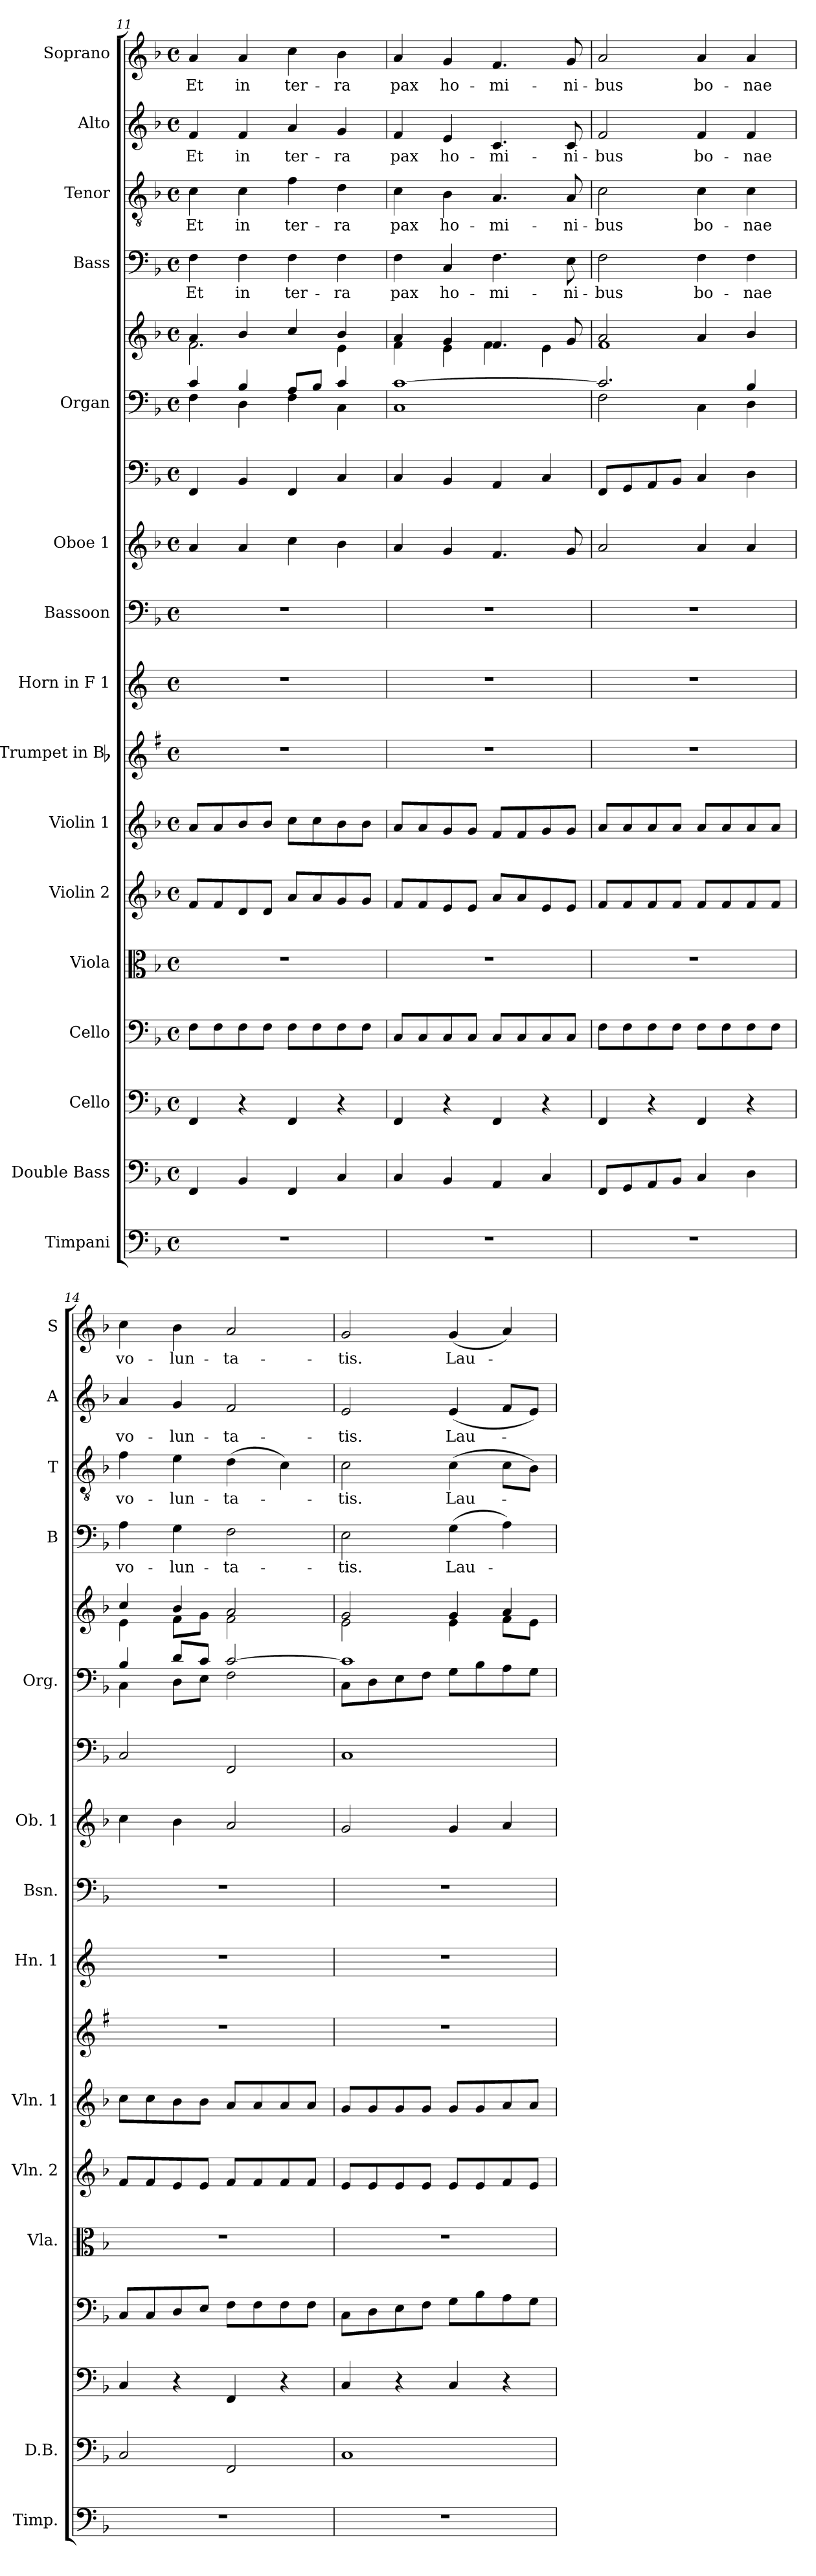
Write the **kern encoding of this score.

**kern	**kern	**kern	**kern	**kern	**kern	**kern	**kern	**kern	**kern	**kern	**kern	**kern	**kern	**kern	**text	**kern	**text	**kern	**text	**kern	**text
*part17	*part16	*part15	*part14	*part13	*part12	*part11	*part10	*part9	*part8	*part7	*part6	*part5	*part5	*part4	*part4	*part3	*part3	*part2	*part2	*part1	*part1
*staff18	*staff17	*staff16	*staff15	*staff14	*staff13	*staff12	*staff11	*staff10	*staff9	*staff8	*staff7	*staff6	*staff5	*staff4	*staff4	*staff3	*staff3	*staff2	*staff2	*staff1	*staff1
*I"Timpani	*I"Double Bass	*I"Cello	*I"Cello	*I"Viola	*I"Violin 2	*I"Violin 1	*I"Trumpet in Bb	*I"Horn in F 1	*I"Bassoon	*I"Oboe 1	*	*I"Organ	*	*I"Bass	*	*I"Tenor	*	*I"Alto	*	*I"Soprano	*
*I'Timp.	*I'D.B.	*	*	*I'Vla.	*I'Vln. 2	*I'Vln. 1	*	*I'Hn. 1	*I'Bsn.	*I'Ob. 1	*	*I'Org.	*	*I'B	*	*I'T	*	*I'A	*	*I'S	*
*clefF4	*clefF4	*clefF4	*clefF4	*clefC3	*clefG2	*clefG2	*clefG2	*clefG2	*clefF4	*clefG2	*clefF4	*clefF4	*clefG2	*clefF4	*	*clefGv2	*	*clefG2	*	*clefG2	*
*	*ITrd7c12	*	*	*	*	*	*ITrd1c2	*ITrd4c7	*	*	*	*	*	*	*	*	*	*	*	*	*
*k[b-]	*k[b-]	*k[b-]	*k[b-]	*k[b-]	*k[b-]	*k[b-]	*k[b-]	*k[b-]	*k[b-]	*k[b-]	*k[b-]	*k[b-]	*k[b-]	*k[b-]	*	*k[b-]	*	*k[b-]	*	*k[b-]	*
*F:	*F:	*F:	*F:	*F:	*F:	*F:	*F:	*F:	*F:	*F:	*F:	*F:	*F:	*F:	*	*F:	*	*F:	*	*F:	*
*M4/4	*M4/4	*M4/4	*M4/4	*M4/4	*M4/4	*M4/4	*M4/4	*M4/4	*M4/4	*M4/4	*M4/4	*M4/4	*M4/4	*M4/4	*	*M4/4	*	*M4/4	*	*M4/4	*
*met(c)	*met(c)	*met(c)	*met(c)	*met(c)	*met(c)	*met(c)	*met(c)	*met(c)	*met(c)	*met(c)	*met(c)	*met(c)	*met(c)	*met(c)	*	*met(c)	*	*met(c)	*	*met(c)	*
=11	=11	=11	=11	=11	=11	=11	=11	=11	=11	=11	=11	=11	=11	=11	=11	=11	=11	=11	=11	=11	=11
*	*	*	*	*	*	*	*	*	*	*	*	*^	*^	*	*	*	*	*	*	*	*
!	!	!	!	!	!	!	!	!	!	!	!	!	!	!	!	!	!LO:LY:b	!	!LO:LY:b	!	!LO:LY:b	!	!LO:LY:b
1r	4FFF/	4FF/	8F\L	1r	8f/L	8a/L	1r	1r	1r	4a/	4FF/	4c/	4F\	4a/	2.f\	4F\	Et	4c\	Et	4f/	Et	4a/	Et
.	.	.	8F\	.	8f/	8a/	.	.	.	.	.	.	.	.	.	.	.	.	.	.	.	.	.
!	!	!	!	!	!	!	!	!	!	!	!	!	!	!	!	!	!LO:LY:b	!	!LO:LY:b	!	!LO:LY:b	!	!LO:LY:b
.	4BBB-/	4r	8F\	.	8d/	8b-/	.	.	.	4a/	4BB-/	4B-/	4D\	4b-/	.	4F\	in	4c\	in	4f/	in	4a/	in
.	.	.	8F\J	.	8d/J	8b-/J	.	.	.	.	.	.	.	.	.	.	.	.	.	.	.	.	.
!	!	!	!	!	!	!	!	!	!	!	!	!	!	!	!	!	!LO:LY:b	!	!LO:LY:b	!	!LO:LY:b	!	!LO:LY:b
.	4FFF/	4FF/	8F\L	.	8a/L	8cc\L	.	.	.	4cc\	4FF/	8A/L	4F\	4cc/	.	4F\	ter-	4f\	ter-	4a/	ter-	4cc\	ter-
.	.	.	8F\	.	8a/	8cc\	.	.	.	.	.	8B-/J	.	.	.	.	.	.	.	.	.	.	.
!	!	!	!	!	!	!	!	!	!	!	!	!	!	!	!	!	!LO:LY:b	!	!LO:LY:b	!	!LO:LY:b	!	!LO:LY:b
.	4CC/	4r	8F\	.	8g/	8b-\	.	.	.	4b-\	4C/	4c/	4C\	4b-/	4e\	4F\	-ra	4d\	-ra	4g/	-ra	4b-\	-ra
.	.	.	8F\J	.	8g/J	8b-\J	.	.	.	.	.	.	.	.	.	.	.	.	.	.	.	.	.
=12	=12	=12	=12	=12	=12	=12	=12	=12	=12	=12	=12	=12	=12	=12	=12	=12	=12	=12	=12	=12	=12	=12	=12
!	!	!	!	!	!	!	!	!	!	!	!	!	!	!	!	!	!LO:LY:b	!	!LO:LY:b	!	!LO:LY:b	!	!LO:LY:b
1r	4CC/	4FF/	8C/L	1r	8f/L	8a/L	1r	1r	1r	4a/	4C/	[>1c	1C	4a/	4f\	4F\	pax	4c\	pax	4f/	pax	4a/	pax
.	.	.	8C/	.	8f/	8a/	.	.	.	.	.	.	.	.	.	.	.	.	.	.	.	.	.
!	!	!	!	!	!	!	!	!	!	!	!	!	!	!	!	!	!LO:LY:b	!	!LO:LY:b	!	!LO:LY:b	!	!LO:LY:b
.	4BBB-/	4r	8C/	.	8e/	8g/	.	.	.	4g/	4BB-/	.	.	4g/	4e\	4C/	ho-	4B-\	ho-	4e/	ho-	4g/	ho-
.	.	.	8C/J	.	8e/J	8g/J	.	.	.	.	.	.	.	.	.	.	.	.	.	.	.	.	.
!	!	!	!	!	!	!	!	!	!	!	!	!	!	!	!	!	!LO:LY:b	!	!LO:LY:b	!	!LO:LY:b	!	!LO:LY:b
.	4AAA/	4FF/	8C/L	.	8a/L	8f/L	.	.	.	4.f/	4AA/	.	.	4.f/	4f\	4.F\	-mi-	4.A/	-mi-	4.c/	-mi-	4.f/	-mi-
.	.	.	8C/	.	8a/	8f/	.	.	.	.	.	.	.	.	.	.	.	.	.	.	.	.	.
.	4CC/	4r	8C/	.	8e/	8g/	.	.	.	.	4C/	.	.	.	4e\	.	.	.	.	.	.	.	.
!	!	!	!	!	!	!	!	!	!	!	!	!	!	!	!	!	!LO:LY:b	!	!LO:LY:b	!	!LO:LY:b	!	!LO:LY:b
.	.	.	8C/J	.	8e/J	8g/J	.	.	.	8g/	.	.	.	8g/	.	8E\	-ni-	8A/	-ni-	8c/	-ni-	8g/	-ni-
!!LO:PB:g=z
=13	=13	=13	=13	=13	=13	=13	=13	=13	=13	=13	=13	=13	=13	=13	=13	=13	=13	=13	=13	=13	=13	=13	=13
!	!	!	!	!	!	!	!	!	!	!	!	!	!	!	!	!	!LO:LY:b	!	!LO:LY:b	!	!LO:LY:b	!	!LO:LY:b
1r	8FFF/L	4FF/	8F\L	1r	8f/L	8a/L	1r	1r	1r	2a/	8FF/L	2.c/]	2F\	2a/	1f	2F\	-bus	2c\	-bus	2f/	-bus	2a/	-bus
.	8GGG/	.	8F\	.	8f/	8a/	.	.	.	.	8GG/	.	.	.	.	.	.	.	.	.	.	.	.
.	8AAA/	4r	8F\	.	8f/	8a/	.	.	.	.	8AA/	.	.	.	.	.	.	.	.	.	.	.	.
.	8BBB-/J	.	8F\J	.	8f/J	8a/J	.	.	.	.	8BB-/J	.	.	.	.	.	.	.	.	.	.	.	.
!	!	!	!	!	!	!	!	!	!	!	!	!	!	!	!	!	!LO:LY:b	!	!LO:LY:b	!	!LO:LY:b	!	!LO:LY:b
.	4CC/	4FF/	8F\L	.	8f/L	8a/L	.	.	.	4a/	4C/	.	4C\	4a/	.	4F\	bo-	4c\	bo-	4f/	bo-	4a/	bo-
.	.	.	8F\	.	8f/	8a/	.	.	.	.	.	.	.	.	.	.	.	.	.	.	.	.	.
!	!	!	!	!	!	!	!	!	!	!	!	!	!	!	!	!	!LO:LY:b	!	!LO:LY:b	!	!LO:LY:b	!	!LO:LY:b
.	4DD\	4r	8F\	.	8f/	8a/	.	.	.	4a/	4D\	4B-/	4D\	4b-/	.	4F\	-nae	4c\	-nae	4f/	-nae	4a/	-nae
.	.	.	8F\J	.	8f/J	8a/J	.	.	.	.	.	.	.	.	.	.	.	.	.	.	.	.	.
=14	=14	=14	=14	=14	=14	=14	=14	=14	=14	=14	=14	=14	=14	=14	=14	=14	=14	=14	=14	=14	=14	=14	=14
!	!	!	!	!	!	!	!	!	!	!	!	!	!	!	!	!	!LO:LY:b	!	!LO:LY:b	!	!LO:LY:b	!	!LO:LY:b
1r	2CC/	4C/	8C/L	1r	8f/L	8cc\L	1r	1r	1r	4cc\	2C/	4B-/	4C\	4cc/	4e\	4A\	vo-	4f\	vo-	4a/	vo-	4cc\	vo-
.	.	.	8C/	.	8f/	8cc\	.	.	.	.	.	.	.	.	.	.	.	.	.	.	.	.	.
!	!	!	!	!	!	!	!	!	!	!	!	!	!	!	!	!	!LO:LY:b	!	!LO:LY:b	!	!LO:LY:b	!	!LO:LY:b
.	.	4r	8D/	.	8e/	8b-\	.	.	.	4b-\	.	8d/L	8D\L	4b-/	8f\L	4G\	-lun-	4e\	-lun-	4g/	-lun-	4b-\	-lun-
.	.	.	8E/J	.	8e/J	8b-\J	.	.	.	.	.	8c/J	8E\J	.	8g\J	.	.	.	.	.	.	.	.
!	!	!	!	!	!	!	!	!	!	!	!	!	!	!	!	!	!LO:LY:b	!	!LO:LY:b	!	!LO:LY:b	!	!LO:LY:b
.	2FFF/	4FF/	8F\L	.	8f/L	8a/L	.	.	.	2a/	2FF/	[>2c/	2F\	2a/	2f\	2F\	-ta-	(>4d\	-ta-	2f/	-ta-	2a/	-ta-
.	.	.	8F\	.	8f/	8a/	.	.	.	.	.	.	.	.	.	.	.	.	.	.	.	.	.
.	.	4r	8F\	.	8f/	8a/	.	.	.	.	.	.	.	.	.	.	.	4c\)	.	.	.	.	.
.	.	.	8F\J	.	8f/J	8a/J	.	.	.	.	.	.	.	.	.	.	.	.	.	.	.	.	.
=15	=15	=15	=15	=15	=15	=15	=15	=15	=15	=15	=15	=15	=15	=15	=15	=15	=15	=15	=15	=15	=15	=15	=15
!	!	!	!	!	!	!	!	!	!	!	!	!	!	!	!	!	!LO:LY:b	!	!LO:LY:b	!	!LO:LY:b	!	!LO:LY:b
1r	1CC	4C/	8C\L	1r	8e/L	8g/L	1r	1r	1r	2g/	1C	1c]	8C\L	2g/	2e\	2E\	-tis.	2c\	-tis.	2e/	-tis.	2g/	-tis.
.	.	.	8D\	.	8e/	8g/	.	.	.	.	.	.	8D\	.	.	.	.	.	.	.	.	.	.
.	.	4r	8E\	.	8e/	8g/	.	.	.	.	.	.	8E\	.	.	.	.	.	.	.	.	.	.
.	.	.	8F\J	.	8e/J	8g/J	.	.	.	.	.	.	8F\J	.	.	.	.	.	.	.	.	.	.
!	!	!	!	!	!	!	!	!	!	!	!	!	!	!	!	!	!LO:LY:b	!	!LO:LY:b	!	!LO:LY:b	!	!LO:LY:b
.	.	4C/	8G\L	.	8e/L	8g/L	.	.	.	4g/	.	.	8G\L	4g/	4e\	(>4G\	Lau-	(>4c\	Lau-	(<4e/	Lau-	(<4g/	Lau-
.	.	.	8B-\	.	8e/	8g/	.	.	.	.	.	.	8B-\	.	.	.	.	.	.	.	.	.	.
.	.	4r	8A\	.	8f/	8a/	.	.	.	4a/	.	.	8A\	4a/	8f\L	4A\)	.	8c\L	.	8f/L	.	4a/)	.
.	.	.	8G\J	.	8e/J	8a/J	.	.	.	.	.	.	8G\J	.	8e\J	.	.	8B-\J)	.	8e/J)	.	.	.
*	*	*	*	*	*	*	*	*	*	*	*	*v	*v	*	*	*	*	*	*	*	*	*	*
*	*	*	*	*	*	*	*	*	*	*	*	*	*v	*v	*	*	*	*	*	*	*	*
=	=	=	=	=	=	=	=	=	=	=	=	=	=	=	=	=	=	=	=	=	=
*-	*-	*-	*-	*-	*-	*-	*-	*-	*-	*-	*-	*-	*-	*-	*-	*-	*-	*-	*-	*-	*-
